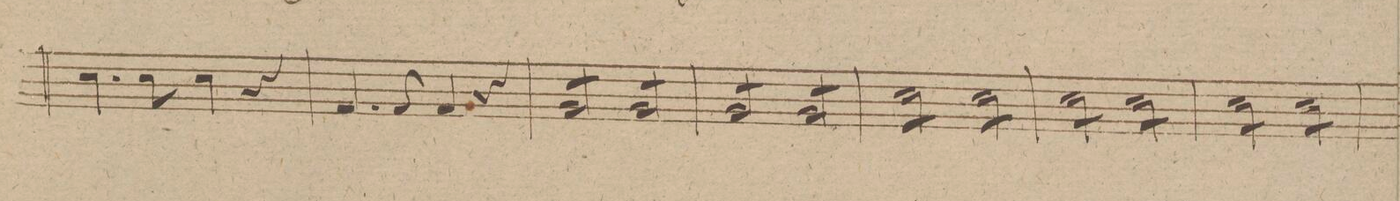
**kern
*I"Organo.
*clefF4
*k[f#c#g#d#]
*met(c|)
*M2/2
4.E\
8E\
4E\
4r
=145
4.AA/
8AA/
4AA/
4r
=146
*tremolo
8BB/L
8BB/
8BB/
8BB/J
8BB/L
8BB/
8BB/
8BB/J
=147
8BB/L
8BB/
8BB/
8BB/J
8BB/L
8BB/
8BB/
8BB/J
=148
8E\L
8E\
8E\
8E\J
8E\L
8E\
8E\
8E\J
=149
8E\L
8E\
8E\
8E\J
8E\L
8E\
8E\
8E\J
=150
8E\L
8E\
8E\
8E\J
8E\L
8E\
8E\
8E\J
=151
*-
